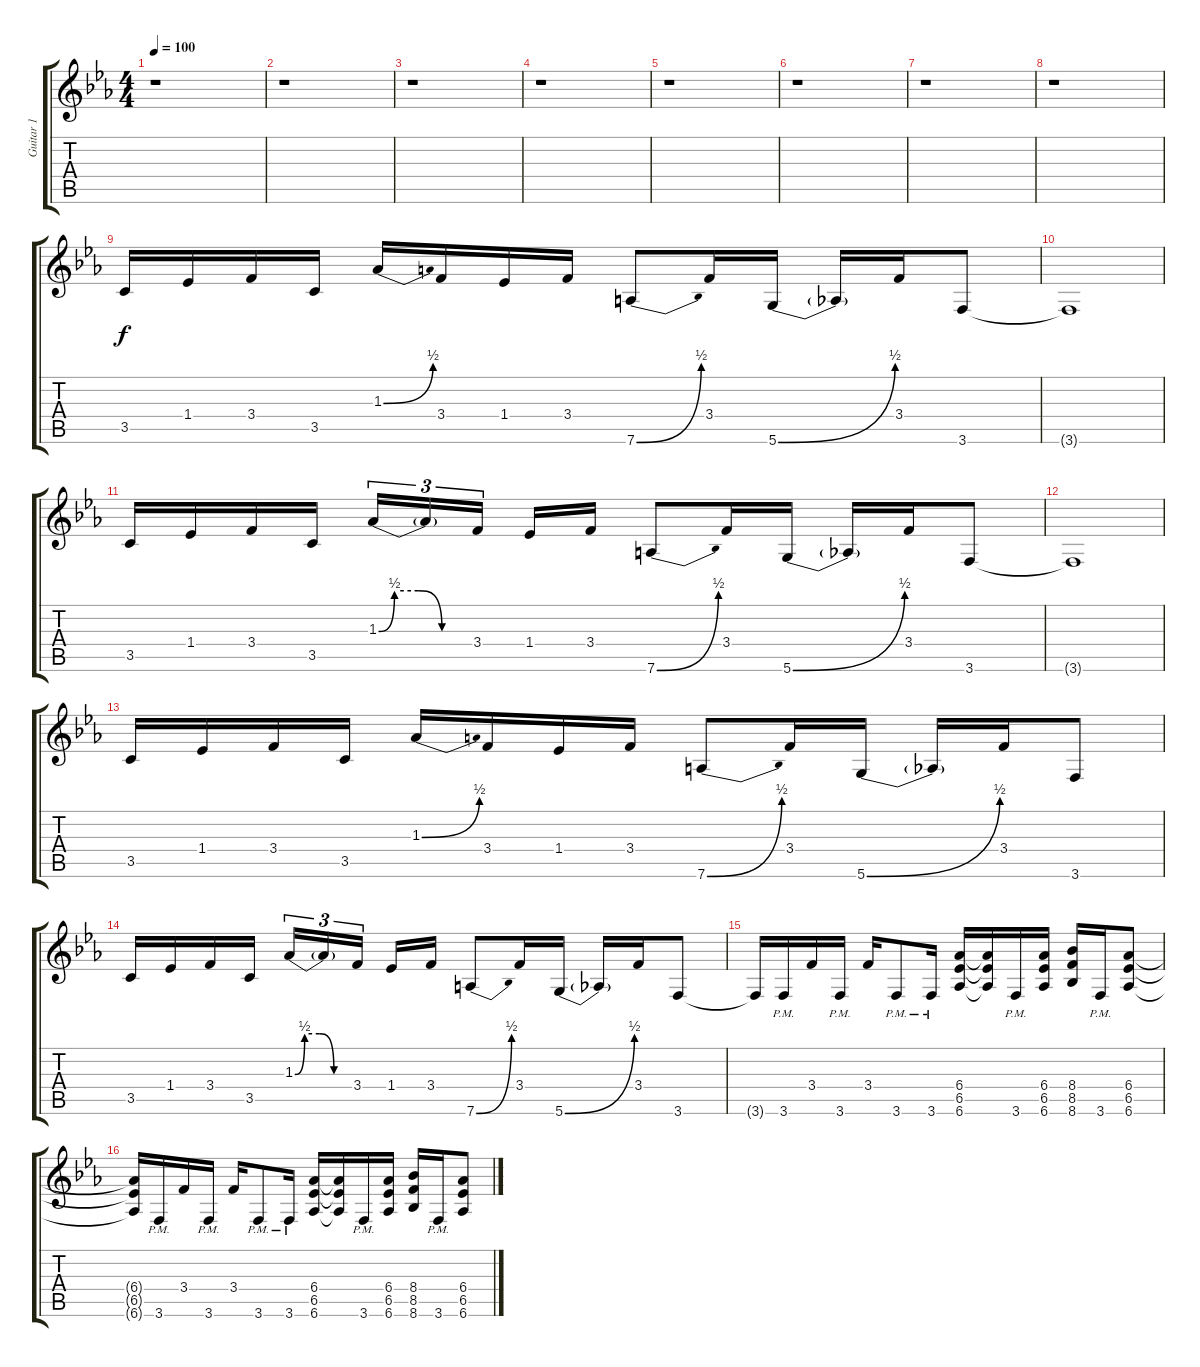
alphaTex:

\track ("Guitar 1" "Guitar 1") {instrument distortionguitar}
\staff {score tabs}
\tuning (E4 B3 G3 D3 A2 D2) {hide}
\ts (4 4)
\tempo 100
\clef g2
\ks eb
r.1{dy f instrument distortionguitar} |
r.1 |
r.1 |
r.1 |
r.1 |
r.1 |
r.1 |
r.1 |
3.5.16 1.4.16 3.4.16 3.5.16 1.3{be (bend 0 0 60 2)}.16 3.4.16 1.4.16 3.4.16 7.6{be (bend 0 0 60 2)}.8 3.4.16 5.6{be (bend 0 0 60 2)}.16 5.6{t}.16 3.4.16 3.6.8 |
3.6{t}.1 |
3.5.16 1.4.16 3.4.16 3.5.16 1.3{be (custom 0 0 10 2 25 2 40 0 60 0)}.16{tu (3 2)} 1.3{t}.16{tu (3 2)} 3.4.16{tu (3 2)} 1.4.16 3.4.16 7.6{be (bend 0 0 60 2)}.8 3.4.16 5.6{be (bend 0 0 60 2)}.16 5.6{t}.16 3.4.16 3.6.8 |
3.6{t}.1 |
3.5.16 1.4.16 3.4.16 3.5.16 1.3{be (bend 0 0 60 2)}.16 3.4.16 1.4.16 3.4.16 7.6{be (bend 0 0 60 2)}.8 3.4.16 5.6{be (bend 0 0 60 2)}.16 5.6{t}.16 3.4.16 3.6.8 |
3.5.16 1.4.16 3.4.16 3.5.16 1.3{be (custom 0 0 10 2 25 2 40 0 60 0)}.16{tu (3 2)} 1.3{t}.16{tu (3 2)} 3.4.16{tu (3 2)} 1.4.16 3.4.16 7.6{be (bend 0 0 60 2)}.8 3.4.16 5.6{be (bend 0 0 60 2)}.16 5.6{t}.16 3.4.16 3.6.8 |
3.6{t}.16 3.6{pm}.16 3.4.16 3.6{pm}.16 3.4.16 3.6{pm}.8 3.6{pm}.16 (6.4 6.5 6.6).16 (6.4{t} 6.5{t} 6.6{t}).16 3.6{pm}.16 (6.4 6.5 6.6).16 (8.4 8.5 8.6).16 3.6{pm}.16 (6.4 6.5 6.6).8 |
(6.4{t} 6.5{t} 6.6{t}).16 3.6{pm}.16 3.4.16 3.6{pm}.16 3.4.16 3.6{pm}.8 3.6{pm}.16 (6.4 6.5 6.6).16 (6.4{t} 6.5{t} 6.6{t}).16 3.6{pm}.16 (6.4 6.5 6.6).16 (8.4 8.5 8.6).16 3.6{pm}.16 (6.4 6.5 6.6).8
